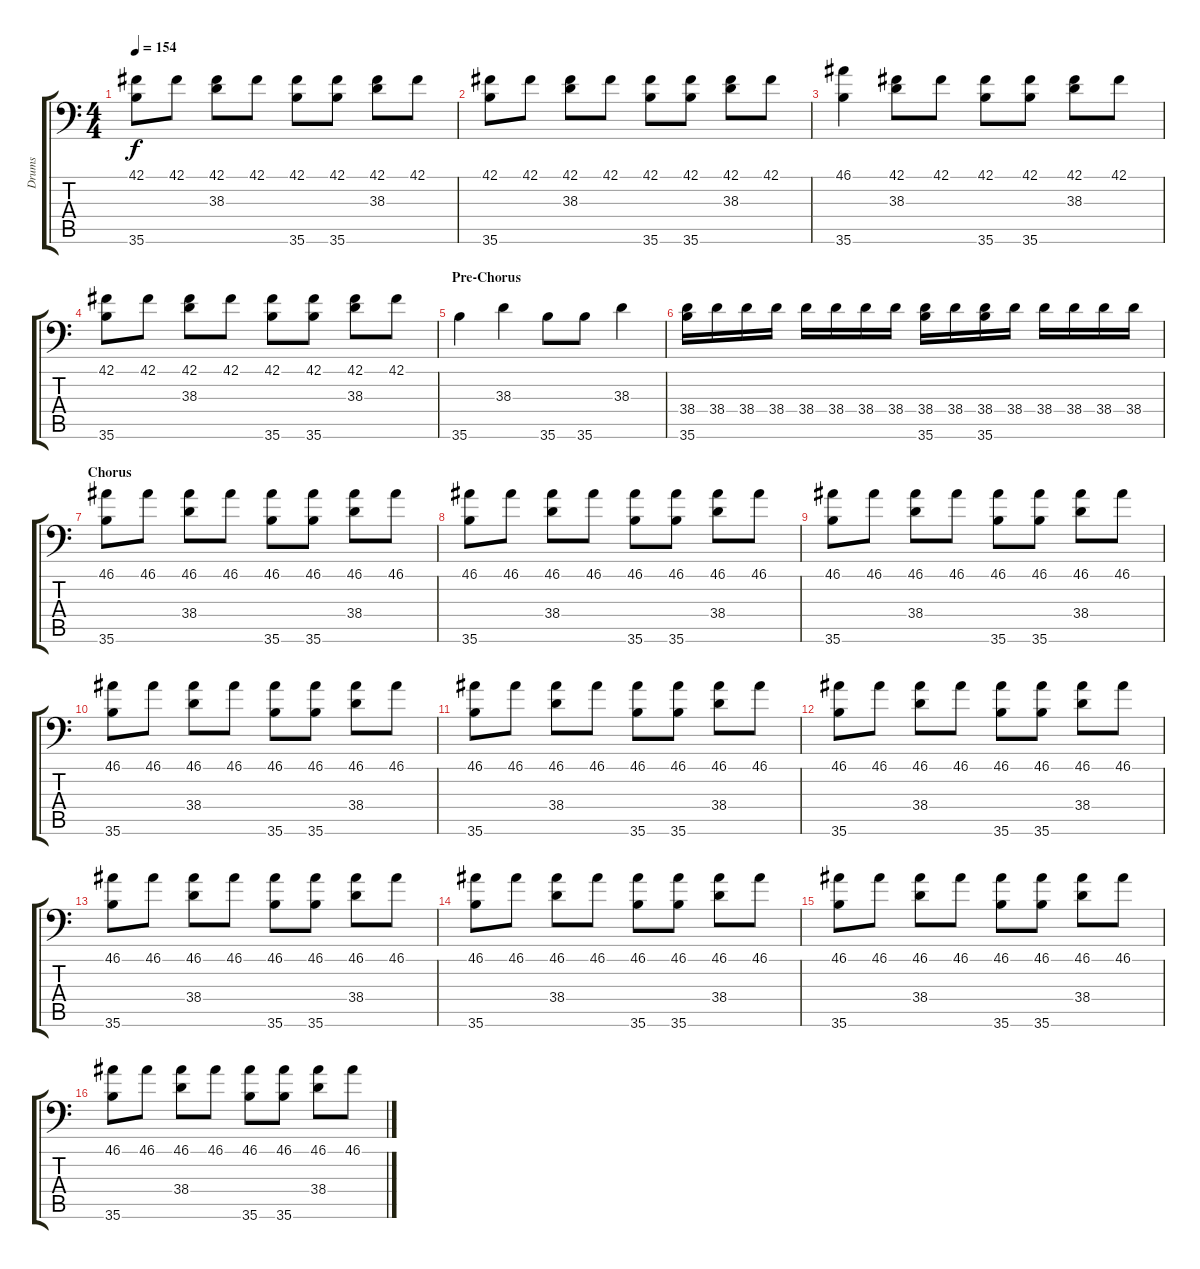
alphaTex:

\track ("Drums" "Drums") {instrument acousticgrandpiano}
\staff {score tabs}
\tuning (C-1 C-1 C-1 C-1 C-1 C-1) {hide}
\ts (4 4)
\tempo 154
\clef f4
\ks c
(42.1 35.6).8{dy f} 42.1.8 (42.1 38.3).8 42.1.8 (42.1 35.6).8 (42.1 35.6).8 (42.1 38.3).8 42.1.8 |
(42.1 35.6).8 42.1.8 (42.1 38.3).8 42.1.8 (42.1 35.6).8 (42.1 35.6).8 (42.1 38.3).8 42.1.8 |
(46.1 35.6).4 (42.1 38.3).8 42.1.8 (42.1 35.6).8 (42.1 35.6).8 (42.1 38.3).8 42.1.8 |
(42.1 35.6).8 42.1.8 (42.1 38.3).8 42.1.8 (42.1 35.6).8 (42.1 35.6).8 (42.1 38.3).8 42.1.8 |
\section ("" "Pre-Chorus")
35.6.4 38.3.4 35.6.8 35.6.8 38.3.4 |
(38.4 35.6).16 38.4.16 38.4.16 38.4.16 38.4.16 38.4.16 38.4.16 38.4.16 (38.4 35.6).16 38.4.16 (38.4 35.6).16 38.4.16 38.4.16 38.4.16 38.4.16 38.4.16 |
\section ("" "Chorus")
(46.1 35.6).8 46.1.8 (46.1 38.4).8 46.1.8 (46.1 35.6).8 (46.1 35.6).8 (46.1 38.4).8 46.1.8 |
(46.1 35.6).8 46.1.8 (46.1 38.4).8 46.1.8 (46.1 35.6).8 (46.1 35.6).8 (46.1 38.4).8 46.1.8 |
(46.1 35.6).8 46.1.8 (46.1 38.4).8 46.1.8 (46.1 35.6).8 (46.1 35.6).8 (46.1 38.4).8 46.1.8 |
(46.1 35.6).8 46.1.8 (46.1 38.4).8 46.1.8 (46.1 35.6).8 (46.1 35.6).8 (46.1 38.4).8 46.1.8 |
(46.1 35.6).8 46.1.8 (46.1 38.4).8 46.1.8 (46.1 35.6).8 (46.1 35.6).8 (46.1 38.4).8 46.1.8 |
(46.1 35.6).8 46.1.8 (46.1 38.4).8 46.1.8 (46.1 35.6).8 (46.1 35.6).8 (46.1 38.4).8 46.1.8 |
(46.1 35.6).8 46.1.8 (46.1 38.4).8 46.1.8 (46.1 35.6).8 (46.1 35.6).8 (46.1 38.4).8 46.1.8 |
(46.1 35.6).8 46.1.8 (46.1 38.4).8 46.1.8 (46.1 35.6).8 (46.1 35.6).8 (46.1 38.4).8 46.1.8 |
(46.1 35.6).8 46.1.8 (46.1 38.4).8 46.1.8 (46.1 35.6).8 (46.1 35.6).8 (46.1 38.4).8 46.1.8 |
(46.1 35.6).8 46.1.8 (46.1 38.4).8 46.1.8 (46.1 35.6).8 (46.1 35.6).8 (46.1 38.4).8 46.1.8
